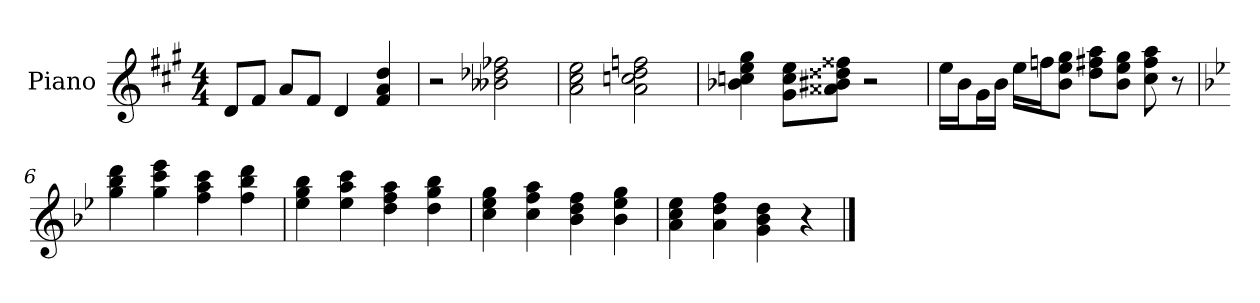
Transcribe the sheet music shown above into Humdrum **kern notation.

**kern
*part1
*staff1
*I"Piano
*I'Pno.
*clefG2
*k[f#c#g#]
*M4/4
*MM80
=1
8d/L
8f#/J
8a/L
8f#/J
4d
4dd 4f# 4a
=2
2r
2b-- 2dd- 2ff-
=3
2a 2cc# 2ee
2a 2cc 2dd 2ff
=4
4cc 4ee 4gg# 4b-
8cc\ 8ee\ 8g#\L
8b#\ 8dd##\ 8ff##\ 8a##\J
2r
=5
16ee\LL
16b\J
16g#\L
16b\JJ
16ee\LL
16ff\J
8ee\ 8gg#\ 8b\J
8dd\ 8ff#\ 8aa\L
8ee\ 8gg#\ 8b\J
8ff# 8aa 8cc#
8r
=6
*k[b-e-]
4gg 4bb- 4ddd
4ccc 4eee- 4gg
4ff 4aa 4ccc
4bb- 4ddd 4ff
=8
4ee- 4gg 4bb-
4aa 4ccc 4ee-
4dd 4ff 4aa
4gg 4bb- 4dd
=9
4cc 4ee- 4gg
4ff 4aa 4cc
4b- 4dd 4ff
4ee- 4gg 4b-
=10
4a 4cc 4ee-
4dd 4ff 4a
4g 4b- 4dd
4r
==
*-
